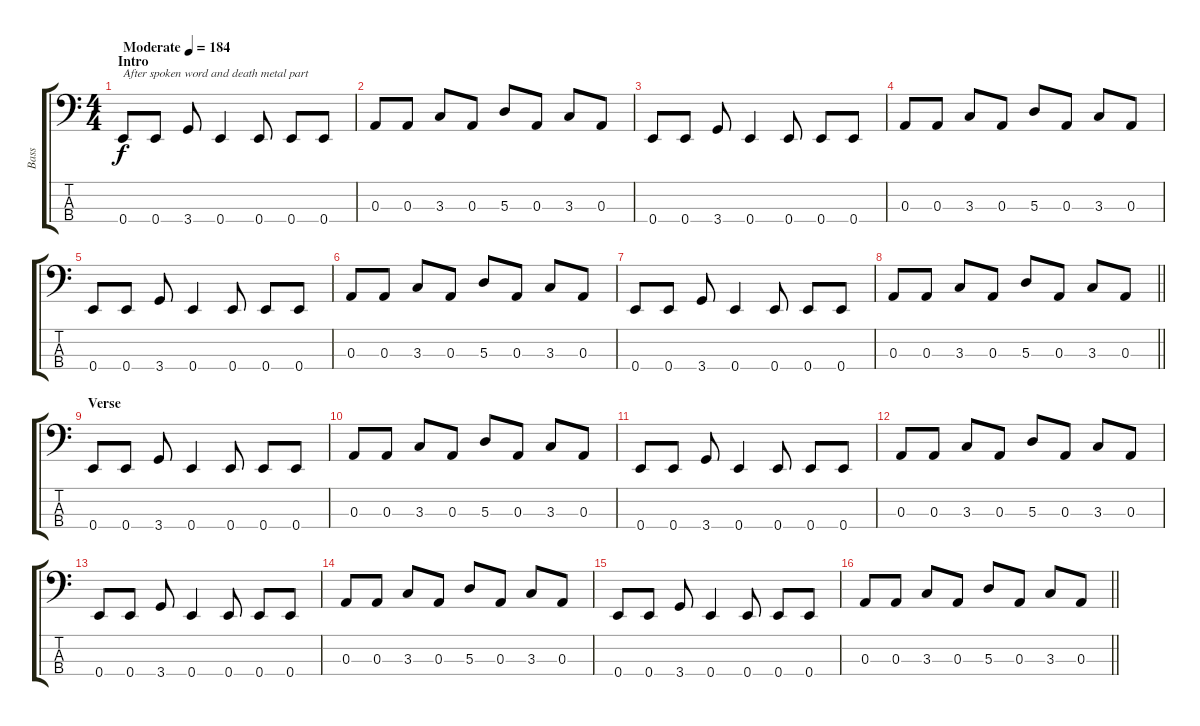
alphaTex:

\track ("Bass" "Bass") {instrument electricbasspick}
\staff {score tabs}
\tuning (G2 D2 A1 E1) {hide}
\ts (4 4)
\section ("" "Intro")
\tempo (184 "Moderate")
\clef f4
\ks c
0.4.8{txt "After spoken word and death metal part" dy f instrument electricbasspick} 0.4.8 3.4.8 0.4.4 0.4.8 0.4.8 0.4.8 |
0.3.8 0.3.8 3.3.8 0.3.8 5.3.8 0.3.8 3.3.8 0.3.8 |
0.4.8 0.4.8 3.4.8 0.4.4 0.4.8 0.4.8 0.4.8 |
0.3.8 0.3.8 3.3.8 0.3.8 5.3.8 0.3.8 3.3.8 0.3.8 |
0.4.8 0.4.8 3.4.8 0.4.4 0.4.8 0.4.8 0.4.8 |
0.3.8 0.3.8 3.3.8 0.3.8 5.3.8 0.3.8 3.3.8 0.3.8 |
0.4.8 0.4.8 3.4.8 0.4.4 0.4.8 0.4.8 0.4.8 |
\barLineRight lightlight
0.3.8 0.3.8 3.3.8 0.3.8 5.3.8 0.3.8 3.3.8 0.3.8 |
\section ("" "Verse")
0.4.8 0.4.8 3.4.8 0.4.4 0.4.8 0.4.8 0.4.8 |
0.3.8 0.3.8 3.3.8 0.3.8 5.3.8 0.3.8 3.3.8 0.3.8 |
0.4.8 0.4.8 3.4.8 0.4.4 0.4.8 0.4.8 0.4.8 |
0.3.8 0.3.8 3.3.8 0.3.8 5.3.8 0.3.8 3.3.8 0.3.8 |
0.4.8 0.4.8 3.4.8 0.4.4 0.4.8 0.4.8 0.4.8 |
0.3.8 0.3.8 3.3.8 0.3.8 5.3.8 0.3.8 3.3.8 0.3.8 |
0.4.8 0.4.8 3.4.8 0.4.4 0.4.8 0.4.8 0.4.8 |
\barLineRight lightlight
0.3.8 0.3.8 3.3.8 0.3.8 5.3.8 0.3.8 3.3.8 0.3.8
